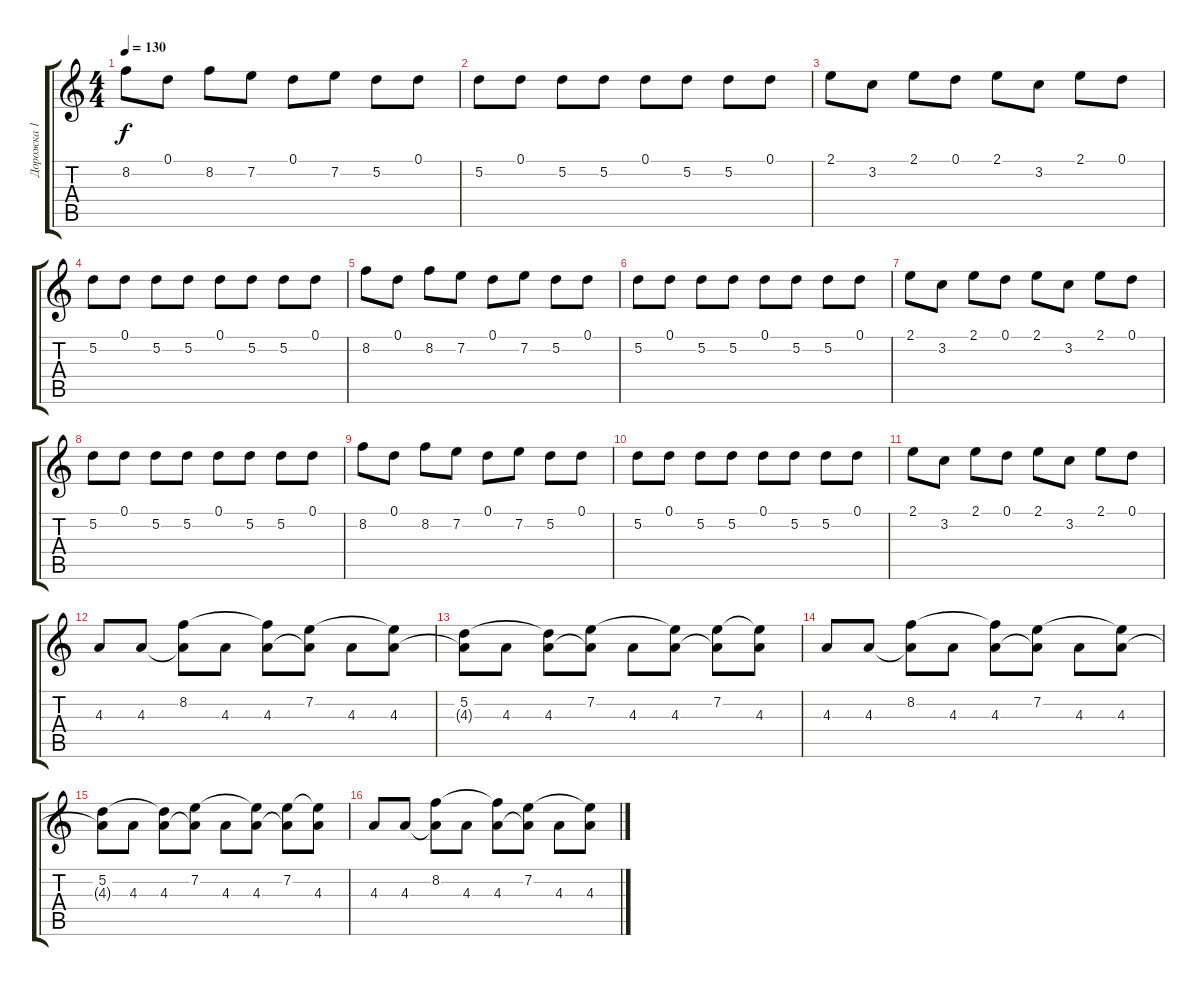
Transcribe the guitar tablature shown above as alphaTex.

\track ("Дорожка 1" "Дорожка 1") {instrument acousticguitarsteel}
\staff {score tabs}
\tuning (D4 A3 F3 C3 G2 C2) {hide}
\ts (4 4)
\tempo 130
\clef g2
\ks c
8.2.8{dy f} 0.1.8 8.2.8 7.2.8 0.1.8 7.2.8 5.2.8 0.1.8 |
5.2.8 0.1.8 5.2.8 5.2.8 0.1.8 5.2.8 5.2.8 0.1.8 |
2.1.8 3.2.8 2.1.8 0.1.8 2.1.8 3.2.8 2.1.8 0.1.8 |
5.2.8 0.1.8 5.2.8 5.2.8 0.1.8 5.2.8 5.2.8 0.1.8 |
8.2.8 0.1.8 8.2.8 7.2.8 0.1.8 7.2.8 5.2.8 0.1.8 |
5.2.8 0.1.8 5.2.8 5.2.8 0.1.8 5.2.8 5.2.8 0.1.8 |
2.1.8 3.2.8 2.1.8 0.1.8 2.1.8 3.2.8 2.1.8 0.1.8 |
5.2.8 0.1.8 5.2.8 5.2.8 0.1.8 5.2.8 5.2.8 0.1.8 |
8.2.8 0.1.8 8.2.8 7.2.8 0.1.8 7.2.8 5.2.8 0.1.8 |
5.2.8 0.1.8 5.2.8 5.2.8 0.1.8 5.2.8 5.2.8 0.1.8 |
2.1.8 3.2.8 2.1.8 0.1.8 2.1.8 3.2.8 2.1.8 0.1.8 |
4.3.8 4.3.8 (8.2 4.3{t}).8 4.3.8 (8.2{t} 4.3).8 (7.2 4.3{t}).8 4.3.8 (7.2{t} 4.3).8 |
(5.2 4.3{t}).8 4.3.8 (5.2{t} 4.3).8 (7.2 4.3{t}).8 4.3.8 (7.2{t} 4.3).8 (7.2 4.3{t}).8 (7.2{t} 4.3).8 |
4.3.8 4.3.8 (8.2 4.3{t}).8 4.3.8 (8.2{t} 4.3).8 (7.2 4.3{t}).8 4.3.8 (7.2{t} 4.3).8 |
(5.2 4.3{t}).8 4.3.8 (5.2{t} 4.3).8 (7.2 4.3{t}).8 4.3.8 (7.2{t} 4.3).8 (7.2 4.3{t}).8 (7.2{t} 4.3).8 |
4.3.8 4.3.8 (8.2 4.3{t}).8 4.3.8 (8.2{t} 4.3).8 (7.2 4.3{t}).8 4.3.8 (7.2{t} 4.3).8
